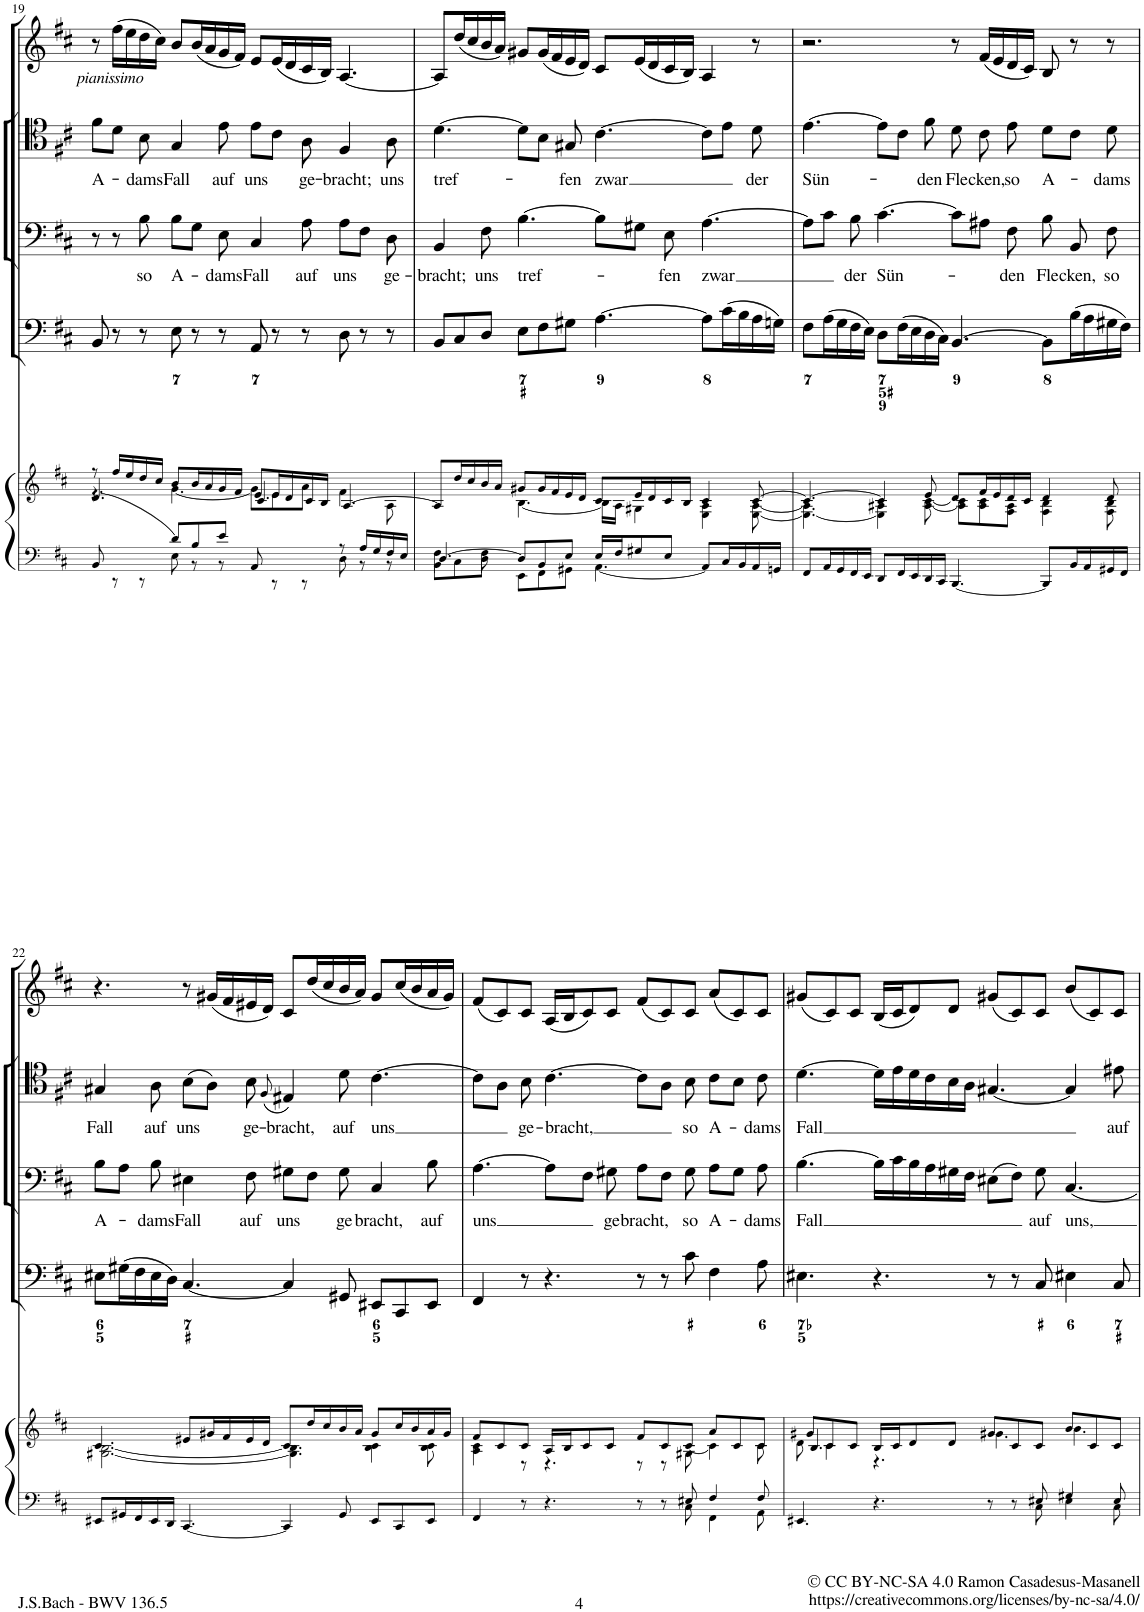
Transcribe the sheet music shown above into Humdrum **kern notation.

**kern	**kern	**kern	**kern	**text	**kern	**text	**kern	**dynam
*part5	*part5	*part4	*part3	*part3	*part2	*part2	*part1	*part1
*staff6	*staff5	*staff4	*staff3	*staff3	*staff2	*staff2	*staff1	*staff1
*I"Piano reduction	*	*I"Continuo	*I"Basso	*	*I"Tenore	*	*I"Violino I.II all' unisono	*
*I'Pno	*	*	*	*	*	*	*I'Vln	*
!!LO:PB:g=z
*clefF4	*clefG2	*clefF4	*clefF4	*	*clefC4	*	*clefG2	*
*k[f#c#]	*k[f#c#]	*k[f#c#]	*k[f#c#]	*	*k[f#c#]	*	*k[f#c#]	*
*M12/8	*M12/8	*M12/8	*M12/8	*	*M12/8	*	*M12/8	*
=19	=19	=19	=19	=19	=19	=19	=19	=19
*^	*^	*	*	*	*	*	*	*
*	*	*	*^	*	*	*	*	*	*	*
!	!	!	!	!	!	!	!	!	!LO:LY:b	!	!
4.ryy	8BB/	8r	4.r	[>4.d/	8BB/	8r	.	8f#\L	A-	8r	.
!	!	!	!	!	!	!	!	!	!	!	!LO:DY:b
.	8r	16ff#/LL	.	.	8r	8r	.	8d\J	.	(16ff#\LL	other-dynamics
.	.	16ee/	.	.	.	.	.	.	.	16ee\	.
!	!	!	!	!	!	!	!LO:LY:b	!	!LO:LY:b	!	!
.	8r	16dd/	.	.	8r	8B\	so	8B\	-dams	16dd\	.
.	.	16cc#/JJ	.	.	.	.	.	.	.	16cc#\JJ)	.
!	!	!	!	!	!	!	!LO:LY:b	!	!LO:LY:b	!	!
8d/L]	8E\	8b/L	[4.g\	4.ryy	8E\	8B\L	A-	4G/	Fall	8b/L	.
8B/	8r	16b/L	.	.	8r	8G\J	.	.	.	(16b/L	.
.	.	16a/	.	.	.	.	.	.	.	16a/	.
!	!	!	!	!	!	!	!LO:LY:b	!	!LO:LY:b	!	!
8e/J	8r	16g/	.	.	8r	8E\	-dams	8e\	auf	16g/	.
.	.	16f#/JJ	.	.	.	.	.	.	.	16f#/JJ)	.
!	!	!	!	!	!	!	!LO:LY:b	!	!LO:LY:b	!	!
4.ryy	8AA/	8e/L	8g\L]	4.c#/	8AA/	4C#/	Fall	8e\L	uns	8e/L	.
.	8r	16e/L	8e\	.	8r	.	.	8c#\J	.	(16e/L	.
.	.	16d/	.	.	.	.	.	.	.	16d/	.
!	!	!	!	!	!	!	!LO:LY:b	!	!LO:LY:b	!	!
.	8r	16c#/	8a\J	.	8r	8A\	auf	8A\	ge-	16c#/	.
.	.	16B/JJ	.	.	.	.	.	.	.	16B/JJ)	.
!	!	!	!	!	!	!	!LO:LY:b	!	!LO:LY:b	!	!
8r	8D\	[4.A/	4f#\	4.ryy	8D\	8A\L	uns	4F#/	-bracht;	[4.A/	.
16A/LL	8r	.	.	.	8r	8F#\J	.	.	.	.	.
16G/	.	.	.	.	.	.	.	.	.	.	.
!	!	!	!	!	!	!	!LO:LY:b	!	!LO:LY:b	!	!
16F#/	8r	.	8A\	.	8r	8D\	ge-	8A\	uns	.	.
16E/JJ	.	.	.	.	.	.	.	.	.	.	.
*	*	*	*v	*v	*	*	*	*	*	*	*
=20	=20	=20	=20	=20	=20	=20	=20	=20	=20	=20
*	*^	*	*	*	*	*	*	*	*	*
!	!	!	!	!	!	!	!LO:LY:b	!	!LO:LY:b	!	!
4F#\	[4.D/	8BB\L	8A/L]	4.ryy	8BB/L	4BB/	-bracht;	[4.d\	tref-	8A/L]	.
.	.	8C#\	16dd/L	.	8C#/	.	.	.	.	(16dd/L	.
.	.	.	16cc#/	.	.	.	.	.	.	16cc#/	.
!	!	!	!	!	!	!	!LO:LY:b	!	!	!	!
8F#\	.	8D\J	16b/	.	8D/J	8F#\	uns	.	.	16b/	.
.	.	.	16a/JJ	.	.	.	.	.	.	16a/JJ)	.
!	!	!	!	!	!	!	!LO:LY:b	!	!	!	!
1ryy	8D/L]	8EE\L	8g#X/L	[4.B\	8E\L	[4.B\	tref-	8d\L]	.	8g#X/L	.
.	8BB/	8FF#\	16g#/L	.	8F#\	.	.	8B\J	.	(16g#/L	.
.	.	.	16f#/	.	.	.	.	.	.	16f#/	.
!	!	!	!	!	!	!	!	!	!LO:LY:b	!	!
.	8E/J	8GG#X\J	16e/	.	8G#X\J	.	.	8G#X/	-fen	16e/	.
.	.	.	16d/JJ	.	.	.	.	.	.	16d/JJ)	.
!	!	!	!	!	!	!	!	!	!LO:LY:b	!	!
.	16E/LL	[4.AA\	8c#/L	16B\LL]	[4.A\	8B\L]	.	[4.c#\	zwar	8c#/L	.
.	16F#/J	.	.	16A\JJ	.	.	.	.	.	.	.
.	8G#X/	.	16e/L	4G#X\	.	8G#X\J	.	.	.	(16e/L	.
.	.	.	16d/	.	.	.	.	.	.	16d/	.
!	!	!	!	!	!	!	!LO:LY:b	!	!	!	!
.	8E/J	.	16c#/	.	.	8E\	-fen	.	.	16c#/	.
.	.	.	16B/JJ	.	.	.	.	.	.	16B/JJ)	.
!	!	!	!	!	!	!	!LO:LY:b	!	!	!	!
.	4.ryy	8AA/L]	4c#/	4E\ 4A\	8A\L]	[4.A\	zwar	8c#\L]	.	4A/	.
.	.	16C#/L	.	.	(16c#\L	.	.	8e\J	.	.	.
.	.	16BB/	.	.	16B\	.	.	.	.	.	.
!	!	!	!	!	!	!	!	!	!LO:LY:b	!	!
8ryy	.	16AA/	[8c#/	[8E\ [8A\	16A\	.	.	8d\	der	8r	.
.	.	16GGn/JJ	.	.	16Gn\JJ)	.	.	.	.	.	.
=21	=21	=21	=21	=21	=21	=21	=21	=21	=21	=21	=21
!	!	!	!	!	!	!	!	!	!LO:LY:b	!	!
*v	*v	*v	*	*	*	*	*	*	*	*	*
8FF#/L	4.c#/_	4.E\_ 4.A\]	8F#\L	8A\L]	.	[4.e\	Sün-	2.r	.
16AA/L	.	.	(16A\L	8c#\J	.	.	.	.	.
16GG/	.	.	16G\	.	.	.	.	.	.
!	!	!	!	!	!LO:LY:b	!	!	!	!
16FF#/	.	.	16F#\	8B\	der	.	.	.	.
16EE/JJ	.	.	16E\JJ)	.	.	.	.	.	.
!	!	!	!	!	!LO:LY:b	!	!	!	!
8DD/L	4c#/]	4E\] 4A#X\	8D\L	[4.c#\	Sün-	8e\L]	.	.	.
16FF#/L	.	.	(16F#\L	.	.	8c#\J	.	.	.
16EE/	.	.	16E\	.	.	.	.	.	.
!	!	!	!	!	!	!	!LO:LY:b	!	!
16DD/	8e/	[8A#\ [8c#\	16D\	.	.	8f#\	-den	.	.
16CC#/JJ	.	.	16C#\JJ)	.	.	.	.	.	.
!	!	!	!	!	!	!	!LO:LY:b	!	!
[4.BBB/	8d/L	8A#\] 8c#\]L	[4.BB/	8c#\L]	.	8d\	Fle-	8r	.
!	!	!	!	!	!	!	!LO:LY:b	!	!
.	16f#/L	8A#\ 8c#\	.	8A#X\J	.	8c#\	-cken,	(16f#/LL	.
.	16e/	.	.	.	.	.	.	16e/	.
!	!	!	!	!	!LO:LY:b	!	!LO:LY:b	!	!
.	16d/	8F#\ 8A#\J	.	8F#\	-den	8e\	so	16d/	.
.	16c#/JJ	.	.	.	.	.	.	16c#/JJ)	.
!	!	!	!	!	!LO:LY:b	!	!LO:LY:b	!	!
8BBB/L]	4d/	4F#\ 4B\	8BB\L]	8B\	Fle-	8d\L	A-	8B/	.
!	!	!	!	!	!LO:LY:b	!	!	!	!
16BB/L	.	.	(16B\L	8BB/	-cken,	8c#\J	.	8r	.
16AA/	.	.	16A\	.	.	.	.	.	.
!	!	!	!	!	!LO:LY:b	!	!LO:LY:b	!	!
16GG#X/	8d/	8F#\ 8B\	16G#X\	8F#\	so	8d\	-dams	8r	.
16FF#/JJ	.	.	16F#\JJ)	.	.	.	.	.	.
!!LO:LB:g=z
=22	=22	=22	=22	=22	=22	=22	=22	=22	=22
!	!	!	!	!	!LO:LY:b	!	!LO:LY:b	!	!
8EE#X/L	4.c#/	[2.G#X\ [2.B\	8E#X\L	8B\L	A-	4G#X/	Fall	4.r	.
16GG#X/L	.	.	(16G#X\L	8A\J	.	.	.	.	.
16FF#/	.	.	16F#\	.	.	.	.	.	.
!	!	!	!	!	!LO:LY:b	!	!LO:LY:b	!	!
16EE#/	.	.	16E#\	8B\	-dams	8A\	auf	.	.
16DD/JJ	.	.	16D\JJ)	.	.	.	.	.	.
!	!	!	!	!	!LO:LY:b	!	!LO:LY:b	!	!
[4.CC#/	8e#X/L	.	[4.C#/	4E#X\	Fall	(8B\L	uns	8r	.
.	16g#X/L	.	.	.	.	8A\J)	.	(16g#X/LL	.
.	16f#/	.	.	.	.	.	.	16f#/	.
!	!	!	!	!	!LO:LY:b	!	!LO:LY:b	!	!
.	16e#/	.	.	8F#\	auf	8B\	ge-	16e#X/	.
.	16d/JJ	.	.	.	.	.	.	16d/JJ)	.
.	.	.	.	.	.	(8qF#/	.	.	.
!	!	!	!	!	!LO:LY:b	!	!LO:LY:b	!	!
4CC#/]	8c#/L	4.G#\] 4.B\]	4C#/]	8G#X\L	uns	4E#X/)	-bracht,	8c#/L	.
.	16dd/L	.	.	8F#\J	.	.	.	(16dd/L	.
.	16cc#/	.	.	.	.	.	.	16cc#/	.
!	!	!	!	!	!LO:LY:b	!	!LO:LY:b	!	!
8GG#/	16b/	.	8GG#X/	8G#\	ge-	8d\	auf	16b/	.
.	16a/JJ	.	.	.	.	.	.	16a/JJ)	.
!	!	!	!	!	!LO:LY:b	!	!LO:LY:b	!	!
8EE#/L	8g#/L	4B\ 4c#\	8EE#X/L	4C#/	-bracht,	[4.c#\	uns	8g#/L	.
8CC#/	16cc#/L	.	8CC#/	.	.	.	.	(16cc#/L	.
.	16b/	.	.	.	.	.	.	16b/	.
!	!	!	!	!	!LO:LY:b	!	!	!	!
8EE#/J	16a/	8B\ 8c#\	8EE#/J	8B\	auf	.	.	16a/	.
.	16g#/JJ	.	.	.	.	.	.	16g#/JJ)	.
=23	=23	=23	=23	=23	=23	=23	=23	=23	=23
*^	*	*	*	*	*	*	*	*	*
!	!	!	!	!	!	!LO:LY:b	!	!	!	!
4FF#/	4.ryy	8f#/L	4A\ 4c#\	4FF#/	[4.A\	uns	8c#\L]	.	(8f#/L	.
.	.	8c#/	.	.	.	.	8A\J	.	8c#/)	.
!	!	!	!	!	!	!	!	!LO:LY:b	!	!
8r	.	8c#/J	8r	8r	.	.	8B\	ge-	8c#/J	.
!	!	!	!	!	!	!	!	!LO:LY:b	!	!
4.r	4.ryy	16A/LL	4.r	4.r	8A\L]	.	[4.c#\	-bracht,	(16A/LL	.
.	.	16B/J	.	.	.	.	.	.	16B/J	.
.	.	8c#/	.	.	8F#\J	.	.	.	8c#/)	.
!	!	!	!	!	!	!LO:LY:b	!	!	!	!
.	.	8c#/J	.	.	8G#X\	ge-	.	.	8c#/J	.
!	!	!	!	!	!	!LO:LY:b	!	!	!	!
8r	4ryy	8f#/L	8r	8r	8A\L	-bracht,	8c#\L]	.	(8f#/L	.
8r	.	8c#/	8r	8r	8F#\J	.	8A\J	.	8c#/)	.
!	!	!	!	!	!	!LO:LY:b	!	!LO:LY:b	!	!
8E#X/	8C#\	[<8c#/J	8G#X\	8c#\	8G#\	so	8B\	so	8c#/J	.
!	!	!	!	!	!	!LO:LY:b	!	!LO:LY:b	!	!
4F#/	4FF#\	8a/L	4c#\]	4F#\	8A\L	A-	8c#\L	A-	(8a/L	.
.	.	8c#/	.	.	8G#\J	.	8B\J	.	8c#/)	.
!	!	!	!	!	!	!LO:LY:b	!	!LO:LY:b	!	!
8F#/	8AA\	8c#/J	8c#\	8A\	8A\	-dams	8c#\	-dams	8c#/J	.
=24	=24	=24	=24	=24	=24	=24	=24	=24	=24	=24
*	*	*	*^	*	*	*	*	*	*	*
!	!	!	!	!	!	!	!LO:LY:b	!	!LO:LY:b	!	!
4.ryy	4.EE#X/	8g#X/L	8d\	4.B/	4.E#X\	[4.B\	Fall	[4.d\	Fall	(8g#X/L	.
.	.	8c#/	4c#\	.	.	.	.	.	.	8c#/)	.
.	.	8c#/J	.	.	.	.	.	.	.	8c#/J	.
4.r	4.ryy	16B/LL	4.r	1ryy	4.r	16B\LL]	.	16d\LL]	.	(16B/LL	.
.	.	16c#/J	.	.	.	16c#\	.	16e\	.	16c#/J	.
.	.	8d/	.	.	.	16B\	.	16d\	.	8d/)	.
.	.	.	.	.	.	16A\	.	16c#\	.	.	.
.	.	8d/J	.	.	.	16G#X\	.	16B\	.	8d/J	.
.	.	.	.	.	.	16F#\JJ	.	16A\JJ	.	.	.
8r	4ryy	8g#X/L	4.g#\	.	8r	(8E#X\L	.	[4.G#X/	.	(8g#X/L	.
8r	.	8c#/	.	.	8r	8F#\J)	.	.	.	8c#/)	.
!	!	!	!	!	!	!	!LO:LY:b	!	!	!	!
8E#X/	8C#\	8c#/J	.	.	8C#/	8G#\	auf	.	.	8c#/J	.
!	!	!	!	!	!	!	!LO:LY:b	!	!	!	!
4G#X/	4E#\	8b/L	4.b\	.	4E#X\	[4.C#/	uns,	4G#/]	.	(8b/L	.
.	.	8c#/	.	.	.	.	.	.	.	8c#/)	.
!	!	!	!	!	!	!	!	!	!LO:LY:b	!	!
8E#/	8C#\	8c#/J	.	8ryy	8C#/	.	.	8e#X\	auf	8c#/J	.
*v	*v	*	*	*	*	*	*	*	*	*	*
*	*v	*v	*v	*	*	*	*	*	*	*
=	=	=	=	=	=	=	=	=
*-	*-	*-	*-	*-	*-	*-	*-	*-
